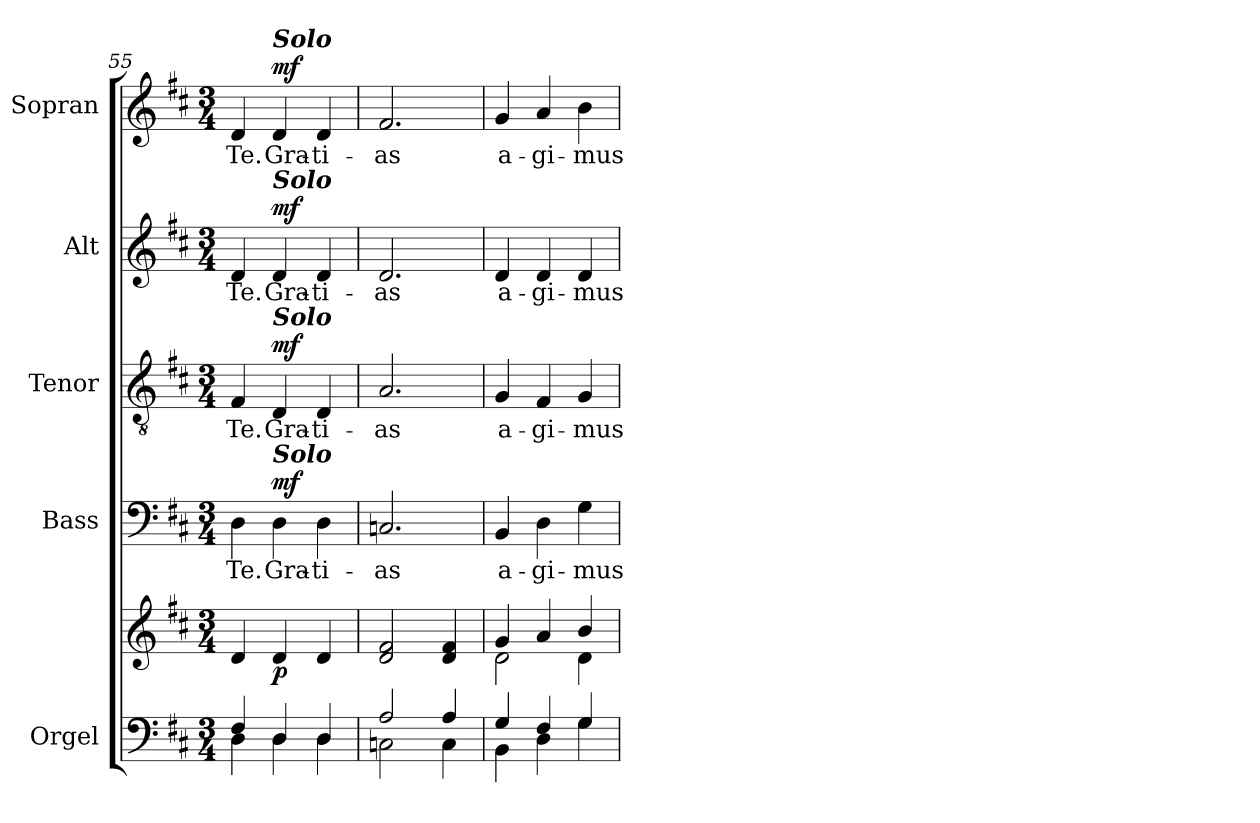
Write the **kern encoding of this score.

**kern	**kern	**dynam	**kern	**text	**dynam	**kern	**text	**dynam	**kern	**text	**dynam	**kern	**text	**dynam
*part5	*part5	*part5	*part4	*part4	*part4	*part3	*part3	*part3	*part2	*part2	*part2	*part1	*part1	*part1
*staff6	*staff5	*staff5/6	*staff4	*staff4	*staff4	*staff3	*staff3	*staff3	*staff2	*staff2	*staff2	*staff1	*staff1	*staff1
*I"Orgel	*	*	*I"Bass	*	*	*I"Tenor	*	*	*I"Alt	*	*	*I"Sopran	*	*
*I'Org.	*	*	*I'B.	*	*	*I'T.	*	*	*I'A.	*	*	*I'S.	*	*
*clefF4	*clefG2	*	*clefF4	*	*	*clefGv2	*	*	*clefG2	*	*	*clefG2	*	*
*k[f#c#]	*k[f#c#]	*	*k[f#c#]	*	*	*k[f#c#]	*	*	*k[f#c#]	*	*	*k[f#c#]	*	*
*D:	*D:	*	*D:	*	*	*D:	*	*	*D:	*	*	*D:	*	*
*M3/4	*M3/4	*	*M3/4	*	*	*M3/4	*	*	*M3/4	*	*	*M3/4	*	*
=55	=55	=55	=55	=55	=55	=55	=55	=55	=55	=55	=55	=55	=55	=55
*^	*	*	*	*	*	*	*	*	*	*	*	*	*	*
4F#/	4D\	4d/	.	4D\	Te.	.	4F#/	Te.	.	4d/	Te.	.	4d/	Te.	.
!	!	!	!	!	!	!	!	!	!	!	!	!	!LO:TX:a:Bi:t=Solo	!	!
!	!	!	!	!	!	!	!	!	!	!LO:TX:a:Bi:t=Solo	!	!	!	!	!
!	!	!	!	!	!	!	!LO:TX:a:Bi:t=Solo	!	!	!	!	!	!	!	!
!	!	!	!	!LO:TX:a:Bi:t=Solo	!	!	!	!	!	!	!	!	!	!	!
!	!	!	!LO:DY:b	!	!	!LO:DY:a	!	!	!LO:DY:a	!	!	!LO:DY:a	!	!	!LO:DY:a
4D/	4D\	4d/	p	4D\	Gra-	mf	4D/	Gra-	mf	4d/	Gra-	mf	4d/	Gra-	mf
4D/	4D\	4d/	.	4D\	-ti-	.	4D/	-ti-	.	4d/	-ti-	.	4d/	-ti-	.
=56	=56	=56	=56	=56	=56	=56	=56	=56	=56	=56	=56	=56	=56	=56	=56
2A/	2Cn\	2d/ 2f#/	.	2.Cn/	-as	.	2.A/	-as	.	2.d/	-as	.	2.f#/	-as	.
4A/	4C\	4d/ 4f#/	.	.	.	.	.	.	.	.	.	.	.	.	.
!!LO:LB:g=z
=57	=57	=57	=57	=57	=57	=57	=57	=57	=57	=57	=57	=57	=57	=57	=57
*	*	*^	*	*	*	*	*	*	*	*	*	*	*	*	*
4G/	4BB\	4g/	2d\	.	4BB/	a-	.	4G/	a-	.	4d/	a-	.	4g/	a-	.
4F#/	4D\	4a/	.	.	4D\	-gi-	.	4F#/	-gi-	.	4d/	-gi-	.	4a/	-gi-	.
4G/	4G\	4b/	4d\	.	4G\	-mus	.	4G/	-mus	.	4d/	-mus	.	4b\	-mus	.
*v	*v	*	*	*	*	*	*	*	*	*	*	*	*	*	*	*
*	*v	*v	*	*	*	*	*	*	*	*	*	*	*	*	*
=	=	=	=	=	=	=	=	=	=	=	=	=	=	=
*-	*-	*-	*-	*-	*-	*-	*-	*-	*-	*-	*-	*-	*-	*-
